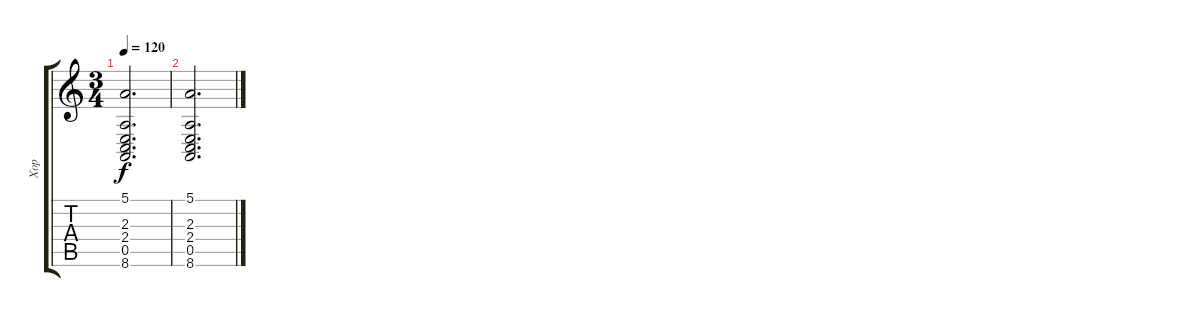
\track ("Хор" "Хор") {instrument choiraahs}
\staff {score tabs}
\tuning (E4 B3 G3 D3 A2 E2) {hide}
\ts (3 4)
\tempo 120
\clef g2
\ks aminor
(5.1 2.3 2.4 0.5 8.6).2{d dy f} |
(5.1 2.3 2.4 0.5 8.6).2{d}
